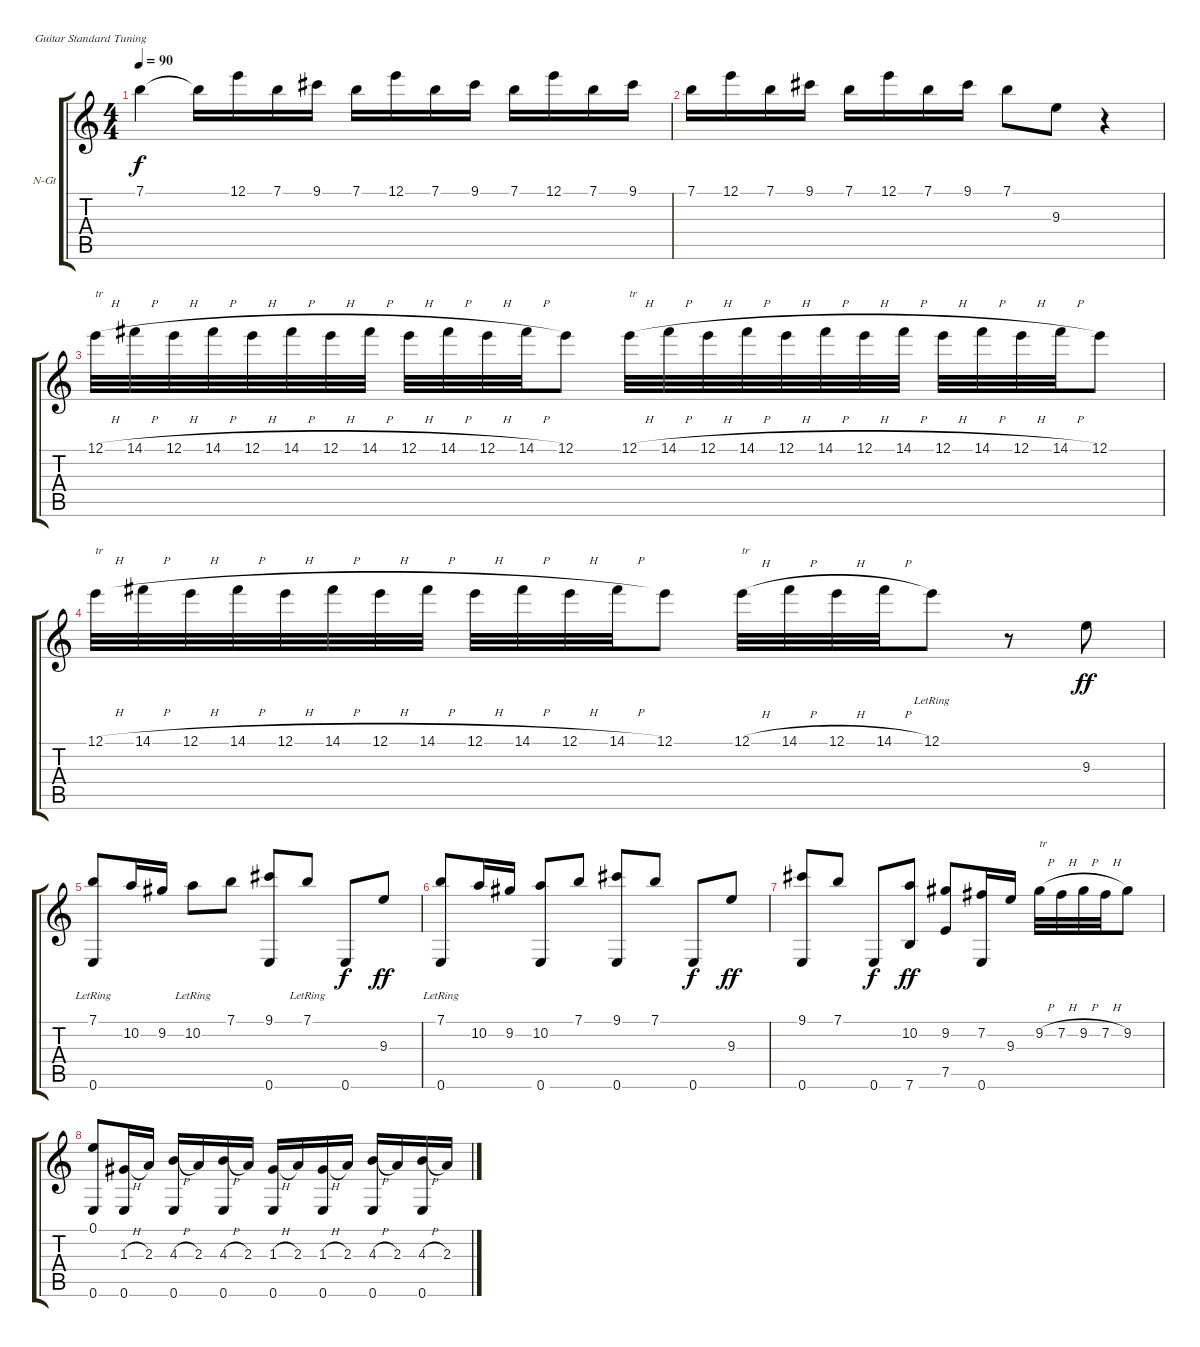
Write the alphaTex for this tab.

\bracketExtendMode groupsimilarinstruments
\firstSystemTrackNameOrientation horizontal
\otherSystemsTrackNameOrientation horizontal
\track ("Guitare 1" "N-Gt") {instrument acousticguitarnylon}
\staff {score tabs}
\tuning (E4 B3 G3 D3 A2 E2)
\ts (4 4)
\tempo 90
\clef g2
\ks c
7.1.4{dy f} 7.1{t}.16 12.1.16 7.1.16 9.1.16 7.1.16 12.1.16 7.1.16 9.1.16 7.1.16 12.1.16 7.1.16 9.1.16 |
7.1.16 12.1.16 7.1.16 9.1.16 7.1.16 12.1.16 7.1.16 9.1.16 7.1.8 9.3.8 r.4 |
12.1{h}.32{txt "tr"} 14.1{h}.32 12.1{h}.32 14.1{h}.32 12.1{h}.32 14.1{h}.32 12.1{h}.32 14.1{h}.32 12.1{h}.32 14.1{h}.32 12.1{h}.32 14.1{h}.32 12.1.8 12.1{h}.32{txt "tr"} 14.1{h}.32 12.1{h}.32 14.1{h}.32 12.1{h}.32 14.1{h}.32 12.1{h}.32 14.1{h}.32 12.1{h}.32 14.1{h}.32 12.1{h}.32 14.1{h}.32 12.1.8 |
12.1{h}.32{txt "tr"} 14.1{h}.32 12.1{h}.32 14.1{h}.32 12.1{h}.32 14.1{h}.32 12.1{h}.32 14.1{h}.32 12.1{h}.32 14.1{h}.32 12.1{h}.32 14.1{h}.32 12.1.8 12.1{h}.32{txt "tr"} 14.1{h}.32 12.1{h}.32 14.1{h}.32 12.1{lr}.8 r.8 9.3.8{dy ff} |
(7.1{lr} 0.6).8 10.2.16 9.2.16 10.2{lr}.8 7.1.8 (9.1 0.6).8 7.1{lr}.8 0.6.8{dy f} 9.3.8{dy ff} |
(7.1{lr} 0.6).8 10.2.16 9.2.16 (10.2 0.6).8 7.1.8 (9.1 0.6).8 7.1.8 0.6.8{dy f} 9.3.8{dy ff} |
(9.1 0.6).8 7.1.8 0.6.8{dy f} (10.2 7.6).8{dy ff} (9.2 7.5).8 (7.2 0.6).16 9.3.16 9.2{h}.32{txt "tr"} 7.2{h}.32 9.2{h}.32 7.2{h}.32 9.2.8 |
(0.1 0.6).8 (1.3{h} 0.6).16 2.3.16 (4.3{h} 0.6).16 2.3.16 (4.3{h} 0.6).16 2.3.16 (1.3{h} 0.6).16 2.3.16 (1.3{h} 0.6).16 2.3.16 (4.3{h} 0.6).16 2.3.16 (4.3{h} 0.6).16 2.3.16
